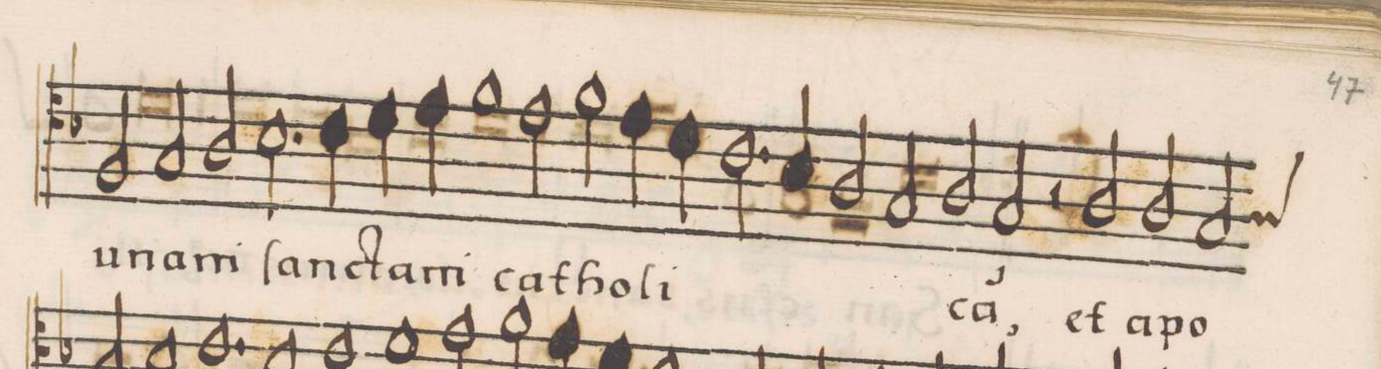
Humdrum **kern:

**kern	**text
*I"TENOR	*
*clefC4	*
*k[b-]	*
*met(C|)	*
*M2/1	*
2F/	u-
2G/	-nam
2A/	.
=190-	=190-
2.B-\	ſan-
4c\	.
4d\	-ctam
4e\	.
1f\	.
=191-	=191-
2e\	ca-
2f\	-tho-
4e\	-li-
4d\	.
=192-	=192-
2.c\	.
4B-/	.
2A/	.
2G/	.
=193-	=193-
2A/	-ca(m),
2G/	.
2r	.
2A/	et
=194-	=194-
2A/	a-
*custos:A	*
2G/	-po-
*-	*-
